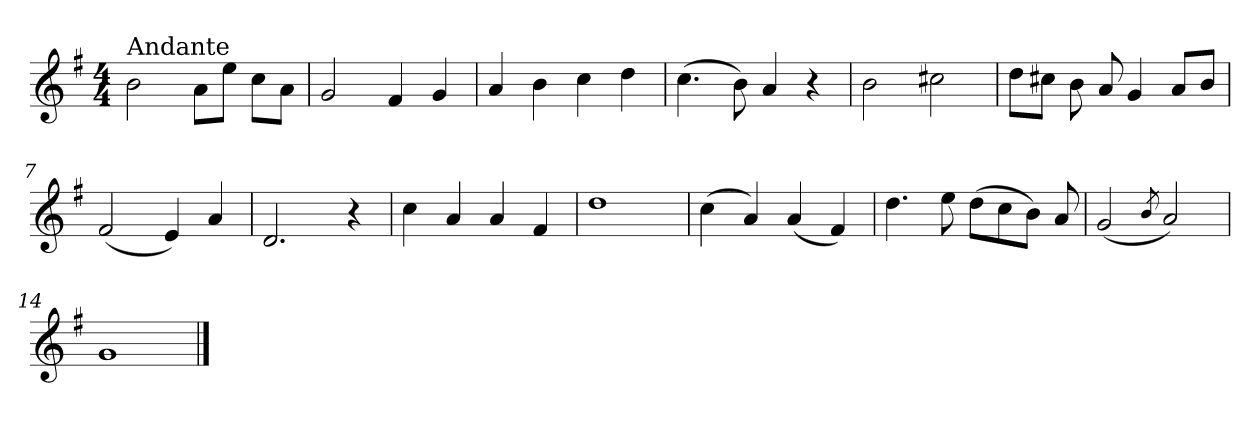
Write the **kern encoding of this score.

**kern
*part1
*staff1
*clefG2
*k[f#]
*G:
*M4/4
=1
!LO:TX:a:t=Andante
2b\
8a\L
8ee\J
8cc\L
8a\J
=2
2g/
4f#/
4g/
=3
4a/
4b\
4cc\
4dd\
=4
(>4.cc\
8b\)
4a/
4r
=5
2b\
2cc#X\
!!LO:LB:g=z
=6
8dd\L
8cc#X\J
8b\
8a/
4g/
8a/L
8b/J
=7
(<2f#/
4e/)
4a/
=8
2.d/
4r
=9
4cc\
4a/
4a/
4f#/
=10
1dd
=11
(>4cc\
4a/)
(<4a/
4f#/)
!!LO:LB:g=z
=12
4.dd\
8ee\
(>8dd\L
8cc\
8b\J)
8a/
=13
(<2g/
8qb/
2a/)
=14
1g
==
*-
